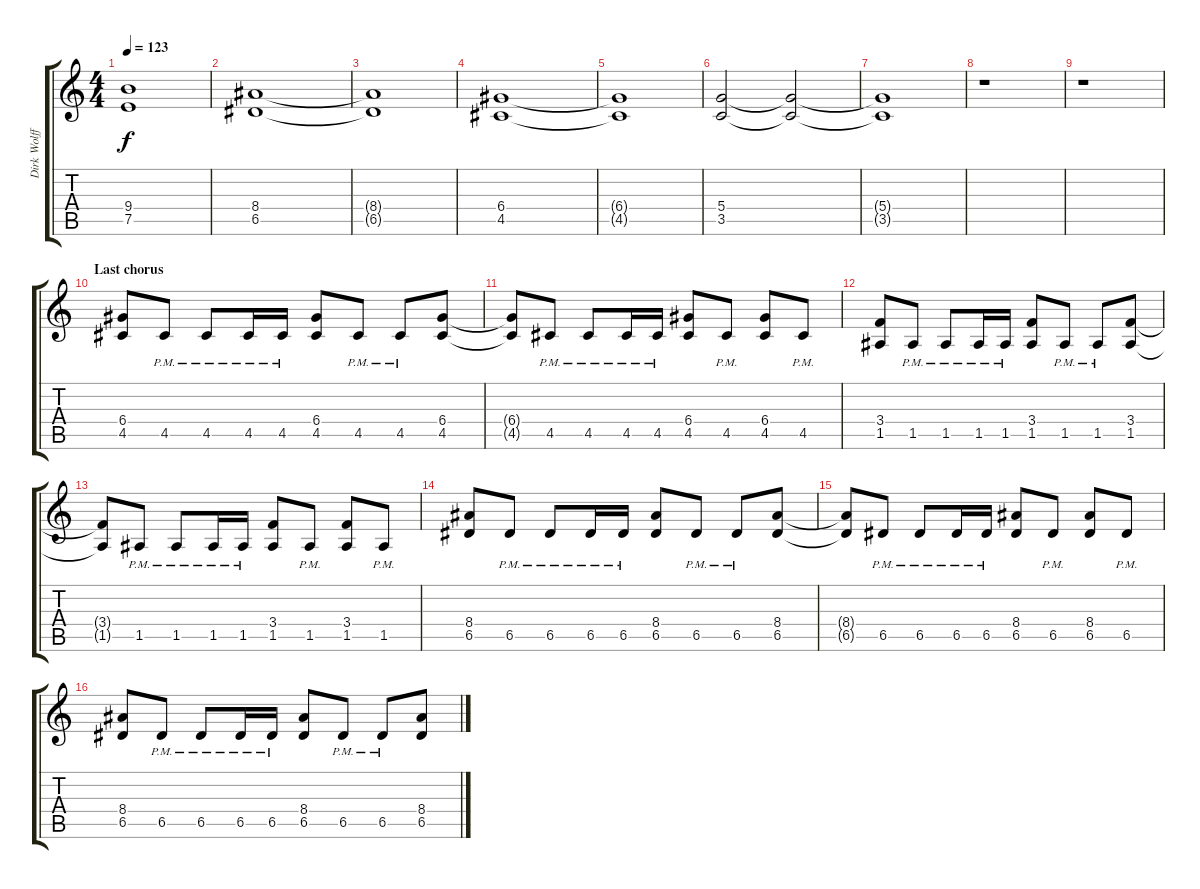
\track ("Dirk Wolff" "Dirk Wolff") {instrument distortionguitar}
\staff {score tabs}
\tuning (E4 B3 G3 D3 A2 E2) {hide}
\ts (4 4)
\tempo 123
\clef g2
\ks c
(9.4{t} 7.5{t}).1{dy f} |
(8.4 6.5).1 |
(8.4{t} 6.5{t}).1 |
(6.4 4.5).1 |
(6.4{t} 4.5{t}).1 |
(5.4 3.5).2{volume 1} (5.4{t} 3.5{t}).2 |
(5.4{t} 3.5{t}).1 |
r.1 |
r.1 |
\section ("" "Last chorus")
(6.4 4.5).8{volume 13} 4.5{pm}.8 4.5{pm}.8 4.5{pm}.16 4.5{pm}.16 (6.4 4.5).8 4.5{pm}.8 4.5{pm}.8 (6.4 4.5).8 |
(6.4{t} 4.5{t}).8 4.5{pm}.8 4.5{pm}.8 4.5{pm}.16 4.5{pm}.16 (6.4 4.5).8 4.5{pm}.8 (6.4 4.5).8 4.5{pm}.8 |
(3.4 1.5).8 1.5{pm}.8 1.5{pm}.8 1.5{pm}.16 1.5{pm}.16 (3.4 1.5).8 1.5{pm}.8 1.5{pm}.8 (3.4 1.5).8 |
(3.4{t} 1.5{t}).8 1.5{pm}.8 1.5{pm}.8 1.5{pm}.16 1.5{pm}.16 (3.4 1.5).8 1.5{pm}.8 (3.4 1.5).8 1.5{pm}.8 |
(8.4 6.5).8 6.5{pm}.8 6.5{pm}.8 6.5{pm}.16 6.5{pm}.16 (8.4 6.5).8 6.5{pm}.8 6.5{pm}.8 (8.4 6.5).8 |
(8.4{t} 6.5{t}).8 6.5{pm}.8 6.5{pm}.8 6.5{pm}.16 6.5{pm}.16 (8.4 6.5).8 6.5{pm}.8 (8.4 6.5).8 6.5{pm}.8 |
(8.4 6.5).8 6.5{pm}.8 6.5{pm}.8 6.5{pm}.16 6.5{pm}.16 (8.4 6.5).8 6.5{pm}.8 6.5{pm}.8 (8.4 6.5).8
